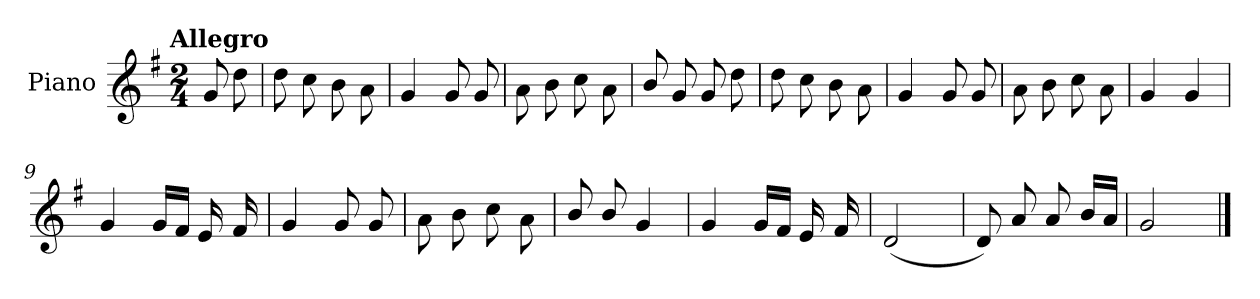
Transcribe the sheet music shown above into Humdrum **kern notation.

**kern
*part1
*staff1
*I"Piano
*I'Pno.
*clefG2
*k[f#]
!!LO:TX:omd:t=Allegro
*M2/4
*MM144
=
8g/
8dd\
=1
8dd\
8cc\
8b\
8a\
=2
4g/
8g/
8g/
=3
8a\
8b\
8cc\
8a\
=4
8b/
8g/
8g/
8dd\
=5
8dd\
8cc\
8b\
8a\
!!LO:LB:g=z
=6
4g/
8g/
8g/
=7
8a\
8b\
8cc\
8a\
=8
4g/
4g/
=9
4g/
16g/LL
16f#/JJ
16e/
16f#/
=10
4g/
8g/
8g/
=11
8a\
8b\
8cc\
8a\
!!LO:LB:g=z
=12
8b/
8b/
4g/
=13
4g/
16g/LL
16f#/JJ
16e/
16f#/
=14
(<2d/
=15
8d/)
8a/
8a/
16b/LL
16a/JJ
=16
2g/
==
*-
